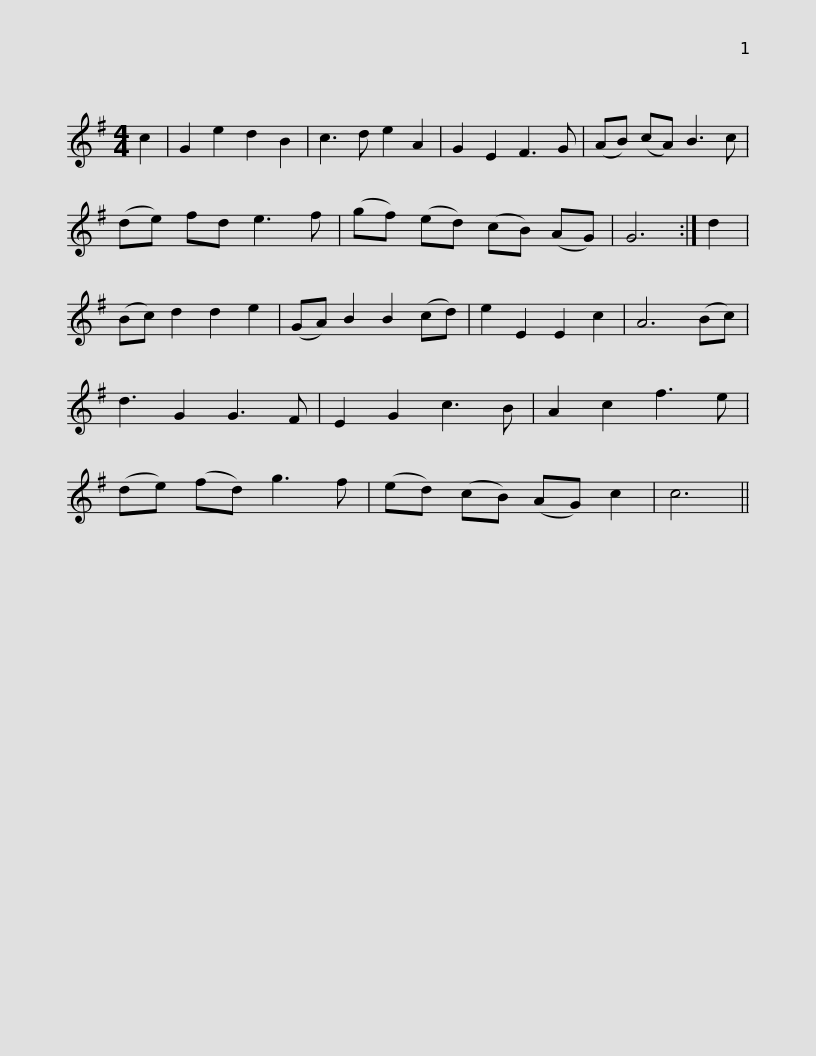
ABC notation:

X:1
L:1/8
M:4/4
I:linebreak $
K:G
V:1 treble
V:1
 c2 | G2 e2 d2 B2 | c3 d e2 A2 | G2 E2 F3 G | (AB) (cA) B3 c | %5
 (de) fd e3 f | (gf) (ed) (cB) (AG) | G6 :| d2 |$ (Bc) d2 d2 e2 | %10
 (GA) B2 B2 (cd) | e2 E2 E2 c2 | A6 (Bc) | d3 G2 G3 F | E2 G2 c3 B | %15
 A2 c2 f3 e | (de) (fd) g3 f |$ (ed) (cB) (AG) c2 | c6 || %19
